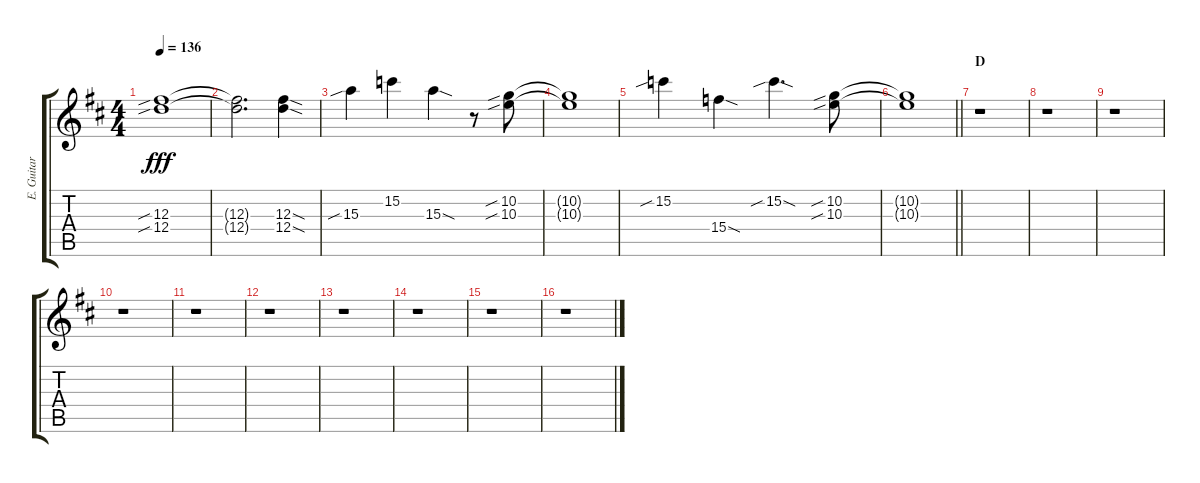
\track ("E. Guitar IV" "E. Guitar ") {instrument electricguitarclean}
\staff {score tabs}
\tuning (D4 A3 Gb3 D3 A2 D2) {hide}
\ts (4 4)
\tempo 136
\clef g2
\ks d
(12.3{sib} 12.4{sib}).1{dy fff} |
(12.3{t} 12.4{t}).2{d} (12.3{sod} 12.4{sod}).4 |
15.3{sib}.4 15.2.4 15.3{sod}.4 r.8 (10.2{sib} 10.3{sib}).8 |
(10.2{t} 10.3{t}).1 |
15.2{sib}.4 15.4{sod}.4 15.2{sib sod}.4{d} (10.2{sib} 10.3{sib}).8 |
\barLineRight lightlight
(10.2{t} 10.3{t}).1 |
\section ("" "D")
r.1 |
r.1 |
r.1 |
r.1 |
r.1 |
r.1 |
r.1 |
r.1 |
r.1 |
r.1
